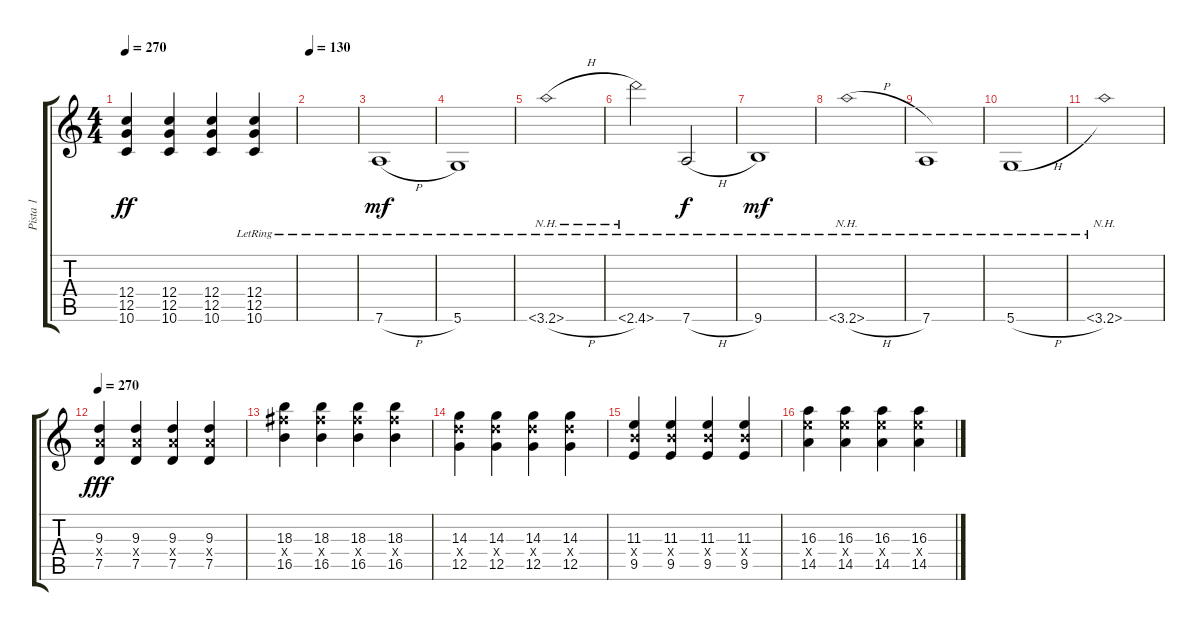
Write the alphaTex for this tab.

\track ("Pista 1" "Pista 1") {instrument electricguitarjazz}
\staff {score tabs}
\tuning (D4 A3 F3 C3 G2 D2) {hide}
\ts (4 4)
\tempo 270
\clef g2
\ks c
(12.4 12.5 10.6).4{dy ff} (12.4 12.5 10.6).4 (12.4 12.5 10.6).4 (12.4{lr} 12.5{lr} 10.6{lr}).4 |
\tempo 130
|
7.6{h lr}.1{dy mf} |
5.6{lr}.1 |
3.6{nh h lr}.1 |
2.6{nh lr}.2 7.6{h lr}.2{dy f} |
9.6{lr}.1{dy mf} |
3.6{nh h lr}.1 |
7.6{lr}.1 |
5.6{h lr}.1 |
3.6{nh lr}.1 |
\tempo 270
(9.3 9.4{x} 7.5).4{dy fff} (9.3 9.4{x} 7.5).4 (9.3 9.4{x} 7.5).4 (9.3 9.4{x} 7.5).4 |
(18.3 18.4{x} 16.5).4 (18.3 18.4{x} 16.5).4 (18.3 18.4{x} 16.5).4 (18.3 18.4{x} 16.5).4 |
(14.3 14.4{x} 12.5).4 (14.3 14.4{x} 12.5).4 (14.3 14.4{x} 12.5).4 (14.3 14.4{x} 12.5).4 |
(11.3 11.4{x} 9.5).4 (11.3 11.4{x} 9.5).4 (11.3 11.4{x} 9.5).4 (11.3 11.4{x} 9.5).4 |
(16.3 16.4{x} 14.5).4 (16.3 16.4{x} 14.5).4 (16.3 16.4{x} 14.5).4 (16.3 16.4{x} 14.5).4
